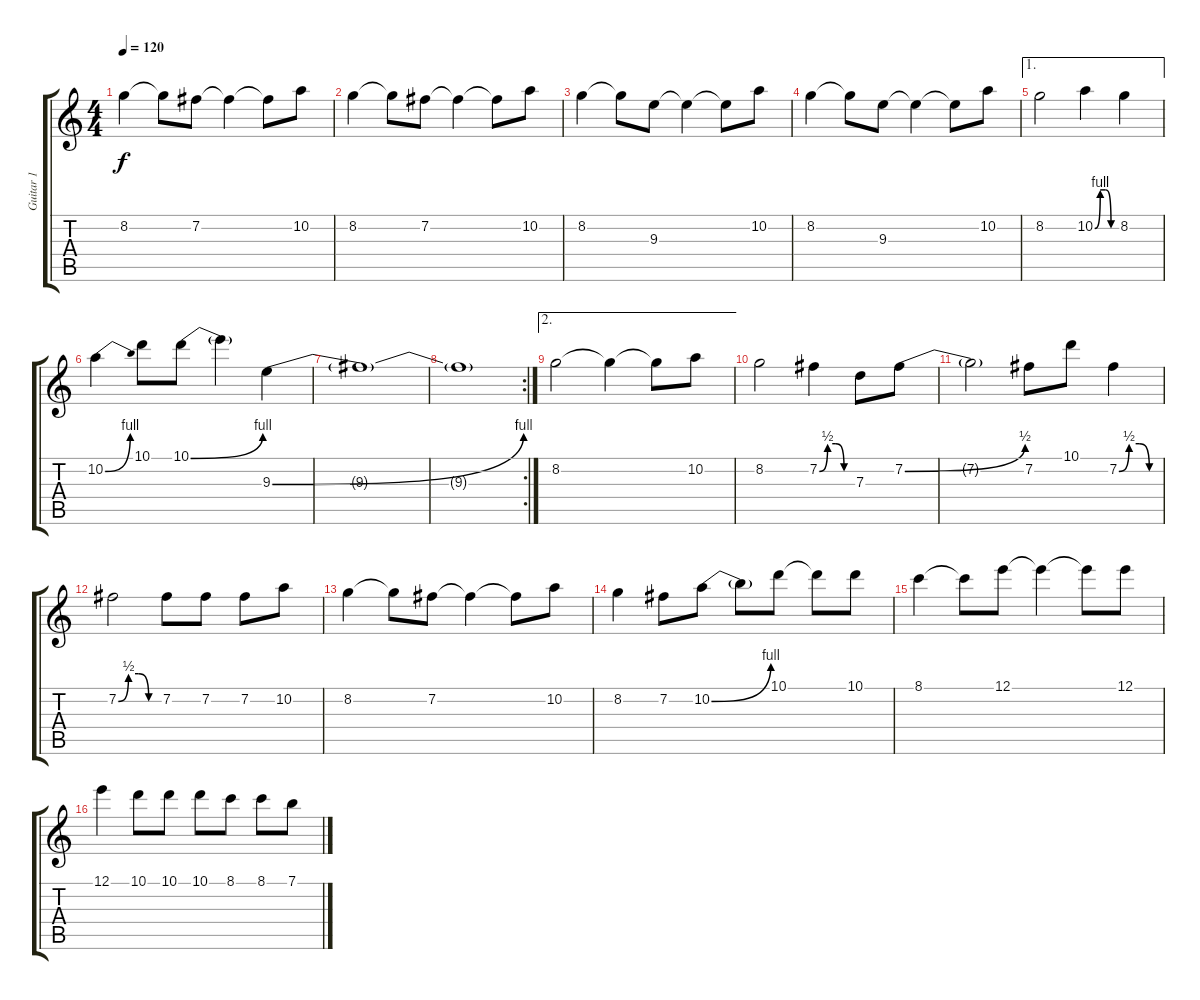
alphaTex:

\track ("Guitar 1" "Guitar 1") {instrument distortionguitar}
\staff {score tabs}
\tuning (E4 B3 G3 D3 A2 E2) {hide}
\ts (4 4)
\tempo 120
\clef g2
\ks c
8.2.4{dy f} 8.2{t}.8 7.2.8 7.2{t}.4 7.2{t}.8 10.2.8 |
8.2.4 8.2{t}.8 7.2.8 7.2{t}.4 7.2{t}.8 10.2.8 |
8.2.4 8.2{t}.8 9.3.8 9.3{t}.4 9.3{t}.8 10.2.8 |
8.2.4 8.2{t}.8 9.3.8 9.3{t}.4 9.3{t}.8 10.2.8 |
\ae 1
8.2.2 10.2{be (custom 0 0 15 4 30 4 45 0 60 0)}.4 8.2.4 |
10.2{be (bend 0 0 60 4)}.4 10.1.8 10.1{be (bend 0 0 60 4)}.8 10.1{t}.4 9.3{be (bend 0 0 60 4)}.4 |
9.3{t}.1 |
\rc 2
9.3{t}.1 |
\ae 2
8.2.2 8.2{t}.4 8.2{t}.8 10.2.8 |
8.2.2 7.2{be (custom 0 0 15 2 30 2 45 0 60 0)}.4 7.3.8 7.2{be (bend 0 0 60 2)}.8 |
7.2{t}.2 7.2.8 10.1.8 7.2{be (custom 0 0 15 2 30 2 45 0 60 0)}.4 |
7.2{be (custom 0 0 15 2 30 2 45 0 60 0)}.2 7.2.8 7.2.8 7.2.8 10.2.8 |
8.2.4 8.2{t}.8 7.2.8 7.2{t}.4 7.2{t}.8 10.2.8 |
8.2.4 7.2.8 10.2{be (bend 0 0 60 4)}.8 10.2{t}.8 10.1.8 10.1{t}.8 10.1.8 |
8.1.4 8.1{t}.8 12.1.8 12.1{t}.4 12.1{t}.8 12.1.8 |
12.1.4 10.1.8 10.1.8 10.1.8 8.1.8 8.1.8 7.1.8
